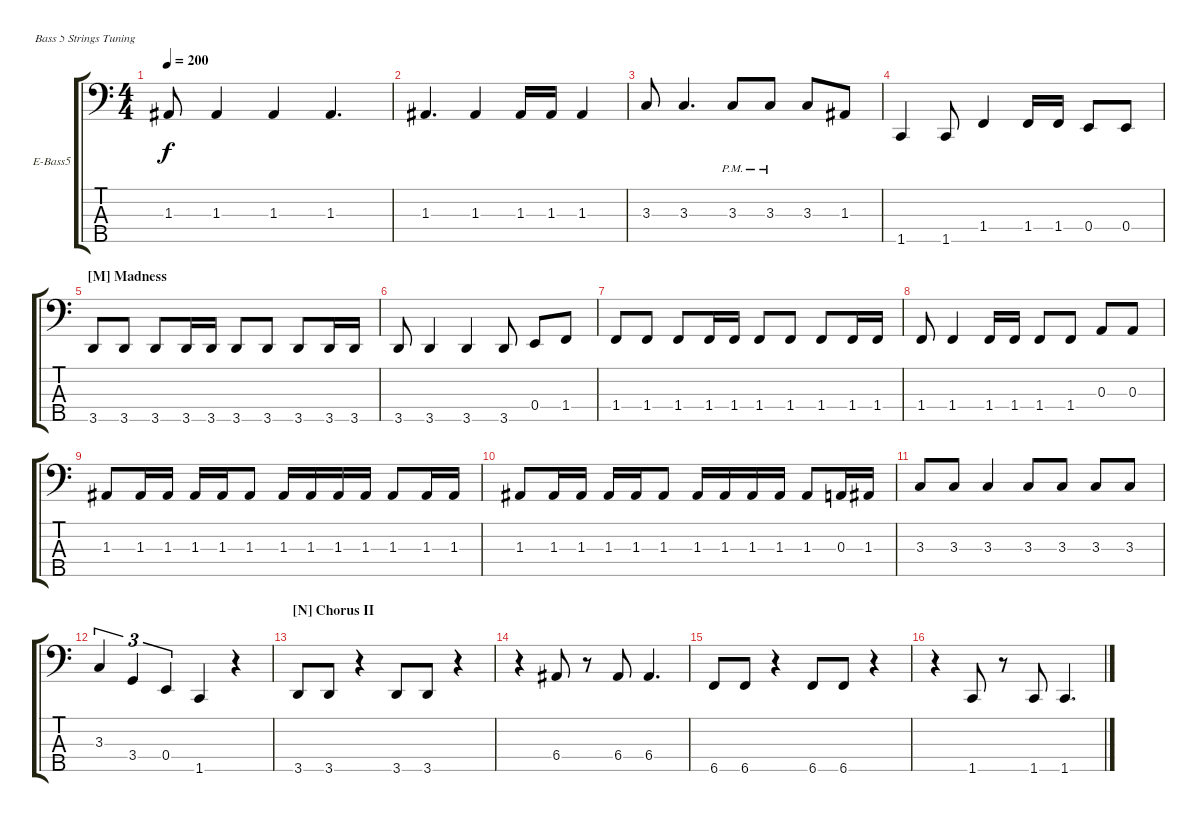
\defaultSystemsLayout 4
\bracketExtendMode groupsimilarinstruments
\firstSystemTrackNameOrientation horizontal
\otherSystemsTrackNameOrientation horizontal
\track ("Bass" "E-Bass5") {instrument electricbassfinger}
\staff {score tabs}
\tuning (G2 D2 A1 E1 B0)
\ts (4 4)
\tempo 200
\clef f4
\ks c
1.3.8{dy f} 1.3.4 1.3.4 1.3.4{d} |
1.3.4{d} 1.3.4 1.3.16 1.3.16 1.3.4 |
3.3.8 3.3.4{d} 3.3{pm}.8 3.3{pm}.8 3.3.8 1.3.8 |
1.5.4 1.5.8 1.4.4 1.4.16 1.4.16 0.4.8 0.4.8 |
\section ("M" "Madness")
3.5.8 3.5.8 3.5.8 3.5.16 3.5.16 3.5.8 3.5.8 3.5.8 3.5.16 3.5.16 |
3.5.8 3.5.4 3.5.4 3.5.8 0.4.8 1.4.8 |
1.4.8 1.4.8 1.4.8 1.4.16 1.4.16 1.4.8 1.4.8 1.4.8 1.4.16 1.4.16 |
1.4.8 1.4.4 1.4.16 1.4.16 1.4.8 1.4.8 0.3.8 0.3.8 |
1.3.8 1.3.16 1.3.16 1.3.16 1.3.16 1.3.8 1.3.16 1.3.16 1.3.16 1.3.16 1.3.8 1.3.16 1.3.16 |
1.3.8 1.3.16 1.3.16 1.3.16 1.3.16 1.3.8 1.3.16 1.3.16 1.3.16 1.3.16 1.3.8 0.3.16 1.3.16 |
3.3.8 3.3.8 3.3.4 3.3.8 3.3.8 3.3.8 3.3.8 |
3.3.4{tu (3 2)} 3.4.4{tu (3 2)} 0.4.4{tu (3 2)} 1.5.4 r.4 |
\section ("N" "Chorus II")
3.5.8 3.5.8 r.4 3.5.8 3.5.8 r.4 |
r.4 6.4.8 r.8 6.4.8 6.4.4{d} |
6.5.8 6.5.8 r.4 6.5.8 6.5.8 r.4 |
r.4 1.5.8 r.8 1.5.8 1.5.4{d}
